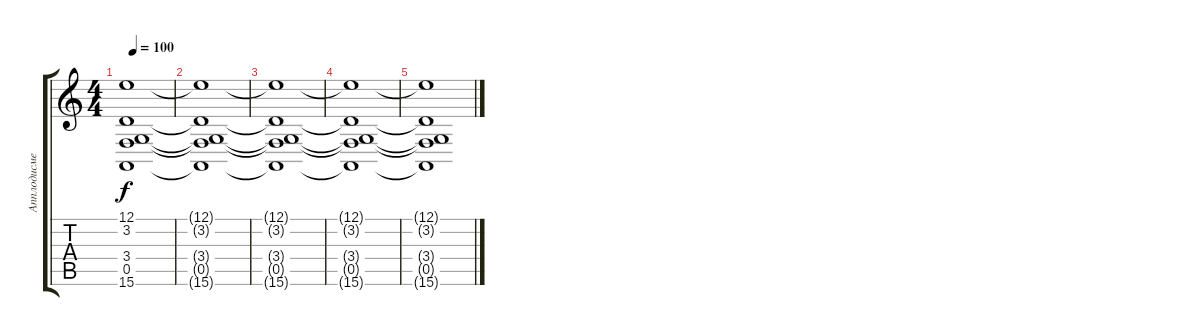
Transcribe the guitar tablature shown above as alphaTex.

\track ("Апплодисменты :-)" "Апплодисме") {instrument applause}
\staff {score tabs}
\tuning (E4 B3 G3 D3 A2 E2) {hide}
\ts (4 4)
\tempo 100
\clef g2
\ks c
(12.1{t} 3.2{t} 3.4{t} 0.5{t} 15.6{t}).1{dy f} |
(12.1{t} 3.2{t} 3.4{t} 0.5{t} 15.6{t}).1{volume 8} |
(12.1{t} 3.2{t} 3.4{t} 0.5{t} 15.6{t}).1 |
(12.1{t} 3.2{t} 3.4{t} 0.5{t} 15.6{t}).1{volume 0} |
(12.1{t} 3.2{t} 3.4{t} 0.5{t} 15.6{t}).1
